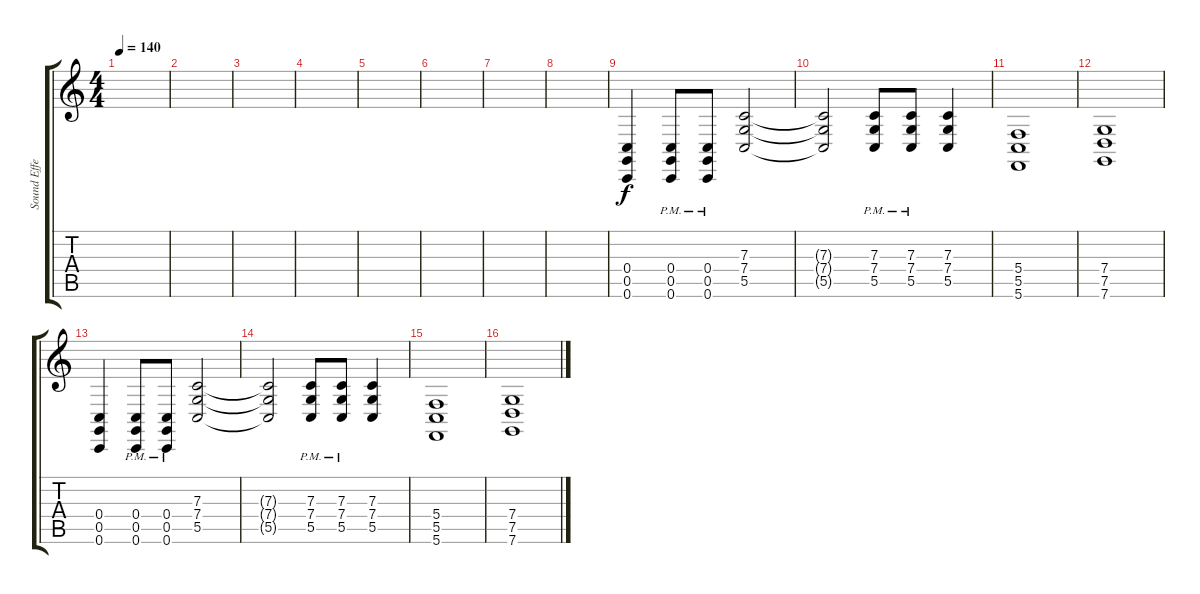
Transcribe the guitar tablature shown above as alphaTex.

\track ("Sound Effect" "Sound Effe") {instrument birdtweet}
\staff {score tabs}
\tuning (D4 A3 F3 C3 G2 C2) {hide}
\ts (4 4)
\tempo 140
\clef g2
\ks c
|
|
|
|
|
|
|
|
(0.4 0.5 0.6).4{volume 11 balance 10} (0.4{pm} 0.5{pm} 0.6{pm}).8 (0.4{pm} 0.5{pm} 0.6{pm}).8 (7.3 7.4 5.5).2 |
(7.3{t} 7.4{t} 5.5{t}).2 (7.3{pm} 7.4{pm} 5.5{pm}).8 (7.3{pm} 7.4{pm} 5.5{pm}).8 (7.3 7.4 5.5).4 |
(5.4 5.5 5.6).1 |
(7.4 7.5 7.6).1 |
(0.4 0.5 0.6).4 (0.4{pm} 0.5{pm} 0.6{pm}).8 (0.4{pm} 0.5{pm} 0.6{pm}).8 (7.3 7.4 5.5).2 |
(7.3{t} 7.4{t} 5.5{t}).2 (7.3{pm} 7.4{pm} 5.5{pm}).8 (7.3{pm} 7.4{pm} 5.5{pm}).8 (7.3 7.4 5.5).4 |
(5.4 5.5 5.6).1 |
(7.4 7.5 7.6).1
